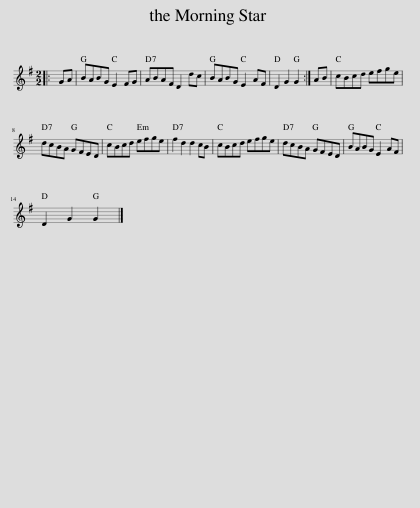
X:1
L:1/8
M:2/2
I:linebreak $
K:G
V:1 treble
V:1
|: GA | BABG E2 FG | ABAF D2 dc | BABG E2 AF | D2 G2 G2 :| %5
 AB | cBcd efge |$ dcBA GFED | cBcd efge | f2 d2 d2 cB | %10
 cBcd efge | dcBA GFED | BABG E2 AF |$ D2 G2 G2 |] %14
